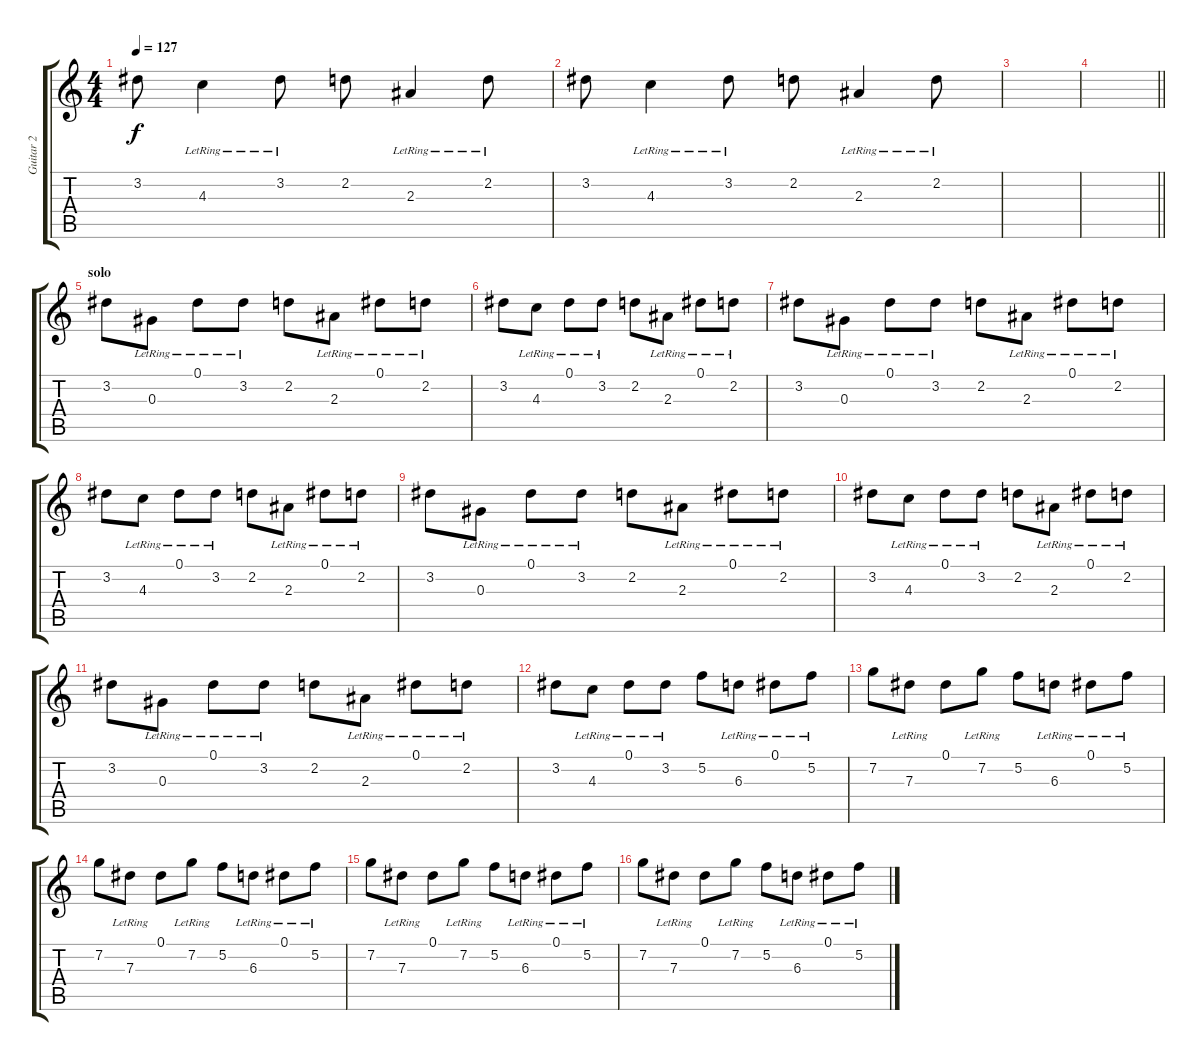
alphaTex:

\track ("Guitar 2" "Guitar 2") {instrument electricguitarjazz}
\staff {score tabs}
\tuning (Eb4 C4 Ab3 Eb3 Ab2 Eb2) {hide}
\ts (4 4)
\tempo 127
\clef g2
\ks c
3.2.8{dy f} 4.3{lr}.4 3.2{lr}.8 2.2.8 2.3{lr}.4 2.2{lr}.8 |
3.2.8 4.3{lr}.4 3.2{lr}.8 2.2.8 2.3{lr}.4 2.2{lr}.8 |
|
\barLineRight lightlight
|
\section ("" "solo")
3.2.8 0.3{lr}.8 0.1{lr}.8 3.2{lr}.8 2.2.8 2.3{lr}.8 0.1{lr}.8 2.2{lr}.8 |
3.2.8 4.3{lr}.8 0.1{lr}.8 3.2{lr}.8 2.2.8 2.3{lr}.8 0.1{lr}.8 2.2{lr}.8 |
3.2.8 0.3{lr}.8 0.1{lr}.8 3.2{lr}.8 2.2.8 2.3{lr}.8 0.1{lr}.8 2.2{lr}.8 |
3.2.8 4.3{lr}.8 0.1{lr}.8 3.2{lr}.8 2.2.8 2.3{lr}.8 0.1{lr}.8 2.2{lr}.8 |
3.2.8 0.3{lr}.8 0.1{lr}.8 3.2{lr}.8 2.2.8 2.3{lr}.8 0.1{lr}.8 2.2{lr}.8 |
3.2.8 4.3{lr}.8 0.1{lr}.8 3.2{lr}.8 2.2.8 2.3{lr}.8 0.1{lr}.8 2.2{lr}.8 |
3.2.8 0.3{lr}.8 0.1{lr}.8 3.2{lr}.8 2.2.8 2.3{lr}.8 0.1{lr}.8 2.2{lr}.8 |
3.2.8 4.3{lr}.8 0.1{lr}.8 3.2{lr}.8 5.2.8 6.3{lr}.8 0.1{lr}.8 5.2{lr}.8 |
7.2.8 7.3{lr}.8 0.1.8 7.2{lr}.8 5.2.8 6.3{lr}.8 0.1{lr}.8 5.2{lr}.8 |
7.2.8 7.3{lr}.8 0.1.8 7.2{lr}.8 5.2.8 6.3{lr}.8 0.1{lr}.8 5.2{lr}.8 |
7.2.8 7.3{lr}.8 0.1.8 7.2{lr}.8 5.2.8 6.3{lr}.8 0.1{lr}.8 5.2{lr}.8 |
7.2.8 7.3{lr}.8 0.1.8 7.2{lr}.8 5.2.8 6.3{lr}.8 0.1{lr}.8 5.2{lr}.8
